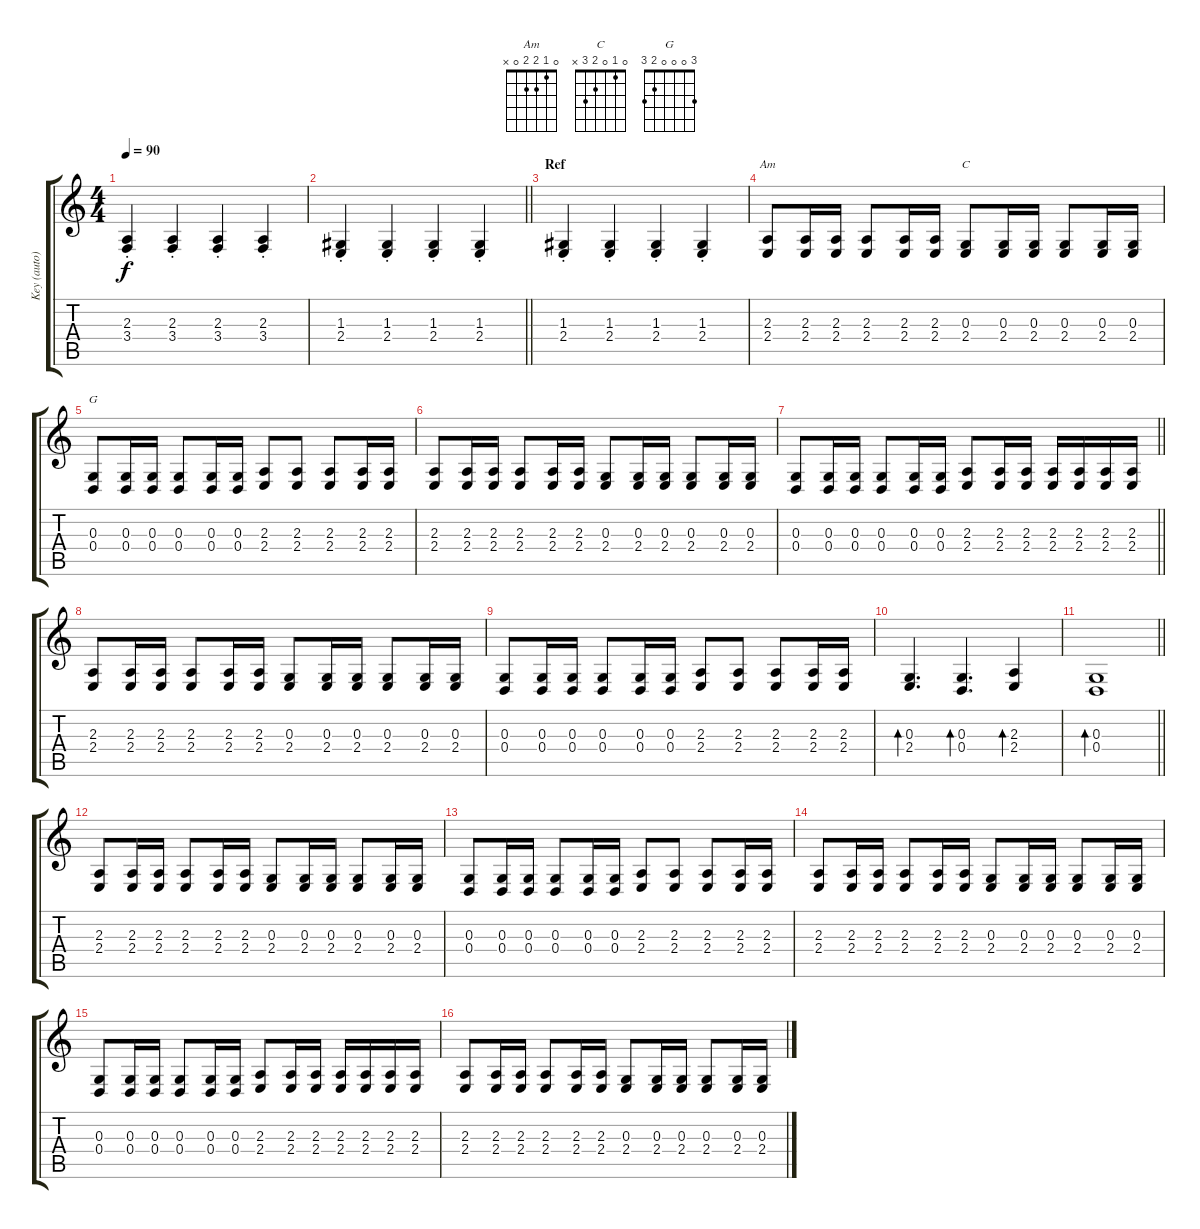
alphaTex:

\track ("Key (auto)" "Key (auto)") {instrument stringensemble1}
\staff {score tabs}
\tuning (E4 B3 G3 D3 A2 E2) {hide}
\chord ("Am" 0 1 2 2 0 x)
\chord ("C" 0 1 0 2 3 x)
\chord ("G" 3 0 0 0 2 3)
\ts (4 4)
\tempo 90
\clef g2
\ks c
(2.3{st} 3.4{st}).4{dy f} (2.3{st} 3.4{st}).4 (2.3{st} 3.4{st}).4 (2.3{st} 3.4{st}).4 |
\barLineRight lightlight
(1.3{st} 2.4{st}).4 (1.3{st} 2.4{st}).4 (1.3{st} 2.4{st}).4 (1.3{st} 2.4{st}).4 |
\section ("" "Ref")
(1.3{st} 2.4{st}).4 (1.3{st} 2.4{st}).4 (1.3{st} 2.4{st}).4 (1.3{st} 2.4{st}).4 |
(2.3 2.4).8{ch "Am"} (2.3 2.4).16 (2.3 2.4).16 (2.3 2.4).8 (2.3 2.4).16 (2.3 2.4).16 (0.3 2.4).8{ch "C"} (0.3 2.4).16 (0.3 2.4).16 (0.3 2.4).8 (0.3 2.4).16 (0.3 2.4).16 |
(0.3 0.4).8{ch "G"} (0.3 0.4).16 (0.3 0.4).16 (0.3 0.4).8 (0.3 0.4).16 (0.3 0.4).16 (2.3 2.4).8 (2.3 2.4).8 (2.3 2.4).8 (2.3 2.4).16 (2.3 2.4).16 |
(2.3 2.4).8 (2.3 2.4).16 (2.3 2.4).16 (2.3 2.4).8 (2.3 2.4).16 (2.3 2.4).16 (0.3 2.4).8 (0.3 2.4).16 (0.3 2.4).16 (0.3 2.4).8 (0.3 2.4).16 (0.3 2.4).16 |
\barLineRight lightlight
(0.3 0.4).8 (0.3 0.4).16 (0.3 0.4).16 (0.3 0.4).8 (0.3 0.4).16 (0.3 0.4).16 (2.3 2.4).8 (2.3 2.4).16 (2.3 2.4).16 (2.3 2.4).16 (2.3 2.4).16 (2.3 2.4).16 (2.3 2.4).16 |
(2.3 2.4).8 (2.3 2.4).16 (2.3 2.4).16 (2.3 2.4).8 (2.3 2.4).16 (2.3 2.4).16 (0.3 2.4).8 (0.3 2.4).16 (0.3 2.4).16 (0.3 2.4).8 (0.3 2.4).16 (0.3 2.4).16 |
(0.3 0.4).8 (0.3 0.4).16 (0.3 0.4).16 (0.3 0.4).8 (0.3 0.4).16 (0.3 0.4).16 (2.3 2.4).8 (2.3 2.4).8 (2.3 2.4).8 (2.3 2.4).16 (2.3 2.4).16 |
(0.3 2.4).4{d bd 60} (0.3 0.4).4{d bd 60} (2.3 2.4).4{bd 60} |
\barLineRight lightlight
(0.3 0.4).1{bd 480} |
(2.3 2.4).8 (2.3 2.4).16 (2.3 2.4).16 (2.3 2.4).8 (2.3 2.4).16 (2.3 2.4).16 (0.3 2.4).8 (0.3 2.4).16 (0.3 2.4).16 (0.3 2.4).8 (0.3 2.4).16 (0.3 2.4).16 |
(0.3 0.4).8 (0.3 0.4).16 (0.3 0.4).16 (0.3 0.4).8 (0.3 0.4).16 (0.3 0.4).16 (2.3 2.4).8 (2.3 2.4).8 (2.3 2.4).8 (2.3 2.4).16 (2.3 2.4).16 |
(2.3 2.4).8 (2.3 2.4).16 (2.3 2.4).16 (2.3 2.4).8 (2.3 2.4).16 (2.3 2.4).16 (0.3 2.4).8 (0.3 2.4).16 (0.3 2.4).16 (0.3 2.4).8 (0.3 2.4).16 (0.3 2.4).16 |
(0.3 0.4).8 (0.3 0.4).16 (0.3 0.4).16 (0.3 0.4).8 (0.3 0.4).16 (0.3 0.4).16 (2.3 2.4).8 (2.3 2.4).16 (2.3 2.4).16 (2.3 2.4).16 (2.3 2.4).16 (2.3 2.4).16 (2.3 2.4).16 |
(2.3 2.4).8 (2.3 2.4).16 (2.3 2.4).16 (2.3 2.4).8 (2.3 2.4).16 (2.3 2.4).16 (0.3 2.4).8 (0.3 2.4).16 (0.3 2.4).16 (0.3 2.4).8 (0.3 2.4).16 (0.3 2.4).16
